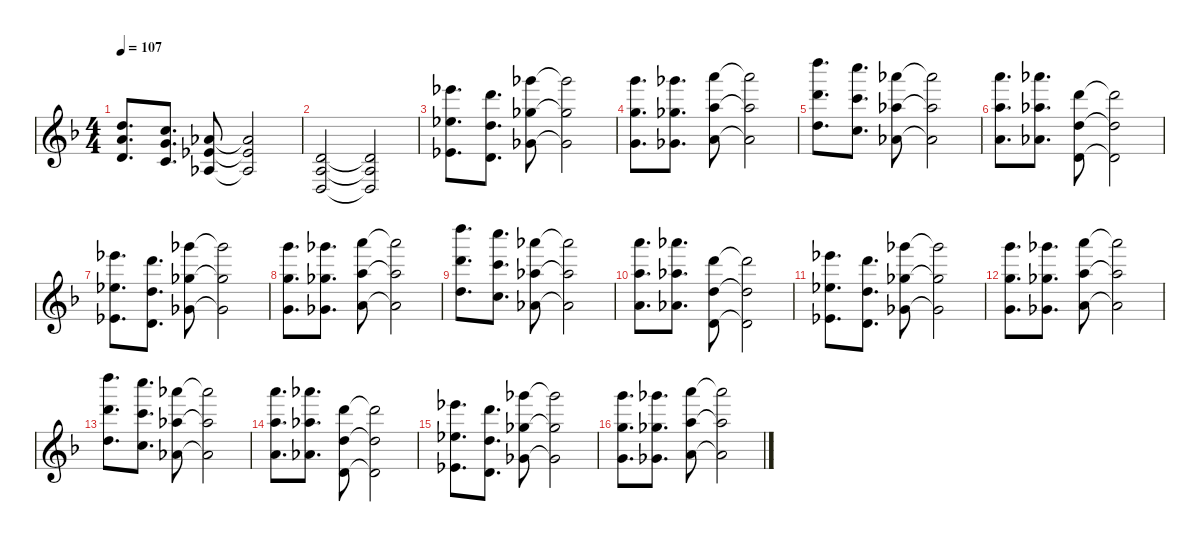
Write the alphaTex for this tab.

\hideDynamics
\bracketExtendMode nobrackets
\singleTrackTrackNamePolicy hidden
\multiTrackTrackNamePolicy hidden
\firstSystemTrackNameMode fullname
\firstSystemTrackNameOrientation horizontal
\otherSystemsTrackNameOrientation horizontal
\track ("Keyboards" "S-Gt") {defaultSystemsLayout 8 instrument stringensemble1}
\staff {score}
\tuning (E4 B3 G3 D3 A2 D2)
\displaytranspose 12
\ts (4 4)
\tempo 107
\clef g2
\ks dminor
(12.4{acc forcenatural} 12.5{acc forcenatural} 12.6{acc forcenatural}).8{d dy f beam Up} (10.4{acc forcenatural} 10.5{acc forcenatural} 10.6{acc forcenatural}).8{d beam Up} (6.4{acc b} 6.5{acc b} 6.6{acc b}).8{beam Up} (6.4{t acc b} 6.5{t acc b} 6.6{t acc b}).2{beam Up} |
(0.4{acc forcenatural} 0.5{acc forcenatural} 0.6{acc forcenatural}).2{beam Up} (0.4{t acc forcenatural} 0.5{t acc forcenatural} 0.6{t acc forcenatural}).2{beam Up} |
(11.1{acc b} 8.3{acc b} 6.5{acc b}).8{d dy mf beam Down} (10.1{acc forcenatural} 7.3{acc forcenatural} 5.5{acc forcenatural}).8{d beam Down} (14.1{acc b} 11.3{acc b} 9.5{acc b}).8{beam Down} (14.1{t acc b} 11.3{t acc b} 9.5{t acc b}).2{dy f beam Down} |
(15.1{acc forcenatural} 12.3{acc forcenatural} 10.5{acc forcenatural}).8{d dy mf beam Down} (14.1{acc b} 11.3{acc b} 9.5{acc b}).8{d beam Down} (17.1{acc forcenatural} 14.3{acc forcenatural} 12.5{acc forcenatural}).8{beam Down} (17.1{t acc forcenatural} 14.3{t acc forcenatural} 12.5{t acc forcenatural}).2{dy f beam Down} |
(22.1{acc forcenatural} 19.3{acc forcenatural} 17.5{acc forcenatural}).8{d dy mf beam Down} (20.1{acc forcenatural} 17.3{acc forcenatural} 15.5{acc forcenatural}).8{d beam Down} (16.1{acc b} 13.3{acc b} 11.5{acc b}).8{beam Down} (16.1{t acc b} 13.3{t acc b} 11.5{t acc b}).2{dy f beam Down} |
(17.1{acc forcenatural} 14.3{acc forcenatural} 12.5{acc forcenatural}).8{d dy mf beam Down} (16.1{acc b} 13.3{acc b} 11.5{acc b}).8{d beam Down} (10.1{acc forcenatural} 7.3{acc forcenatural} 5.5{acc forcenatural}).8{beam Down} (10.1{t acc forcenatural} 7.3{t acc forcenatural} 5.5{t acc forcenatural}).2{dy f beam Down} |
(11.1{acc b} 8.3{acc b} 6.5{acc b}).8{d dy mf beam Down} (10.1{acc forcenatural} 7.3{acc forcenatural} 5.5{acc forcenatural}).8{d beam Down} (14.1{acc b} 11.3{acc b} 9.5{acc b}).8{beam Down} (14.1{t acc b} 11.3{t acc b} 9.5{t acc b}).2{dy f beam Down} |
(15.1{acc forcenatural} 12.3{acc forcenatural} 10.5{acc forcenatural}).8{d dy mf beam Down} (14.1{acc b} 11.3{acc b} 9.5{acc b}).8{d beam Down} (17.1{acc forcenatural} 14.3{acc forcenatural} 12.5{acc forcenatural}).8{beam Down} (17.1{t acc forcenatural} 14.3{t acc forcenatural} 12.5{t acc forcenatural}).2{dy f beam Down} |
(22.1{acc forcenatural} 19.3{acc forcenatural} 17.5{acc forcenatural}).8{d dy mf beam Down} (20.1{acc forcenatural} 17.3{acc forcenatural} 15.5{acc forcenatural}).8{d beam Down} (16.1{acc b} 13.3{acc b} 11.5{acc b}).8{beam Down} (16.1{t acc b} 13.3{t acc b} 11.5{t acc b}).2{dy f beam Down} |
(17.1{acc forcenatural} 14.3{acc forcenatural} 12.5{acc forcenatural}).8{d dy mf beam Down} (16.1{acc b} 13.3{acc b} 11.5{acc b}).8{d beam Down} (10.1{acc forcenatural} 7.3{acc forcenatural} 5.5{acc forcenatural}).8{beam Down} (10.1{t acc forcenatural} 7.3{t acc forcenatural} 5.5{t acc forcenatural}).2{dy f beam Down} |
(11.1{acc b} 8.3{acc b} 6.5{acc b}).8{d dy mf beam Down} (10.1{acc forcenatural} 7.3{acc forcenatural} 5.5{acc forcenatural}).8{d beam Down} (14.1{acc b} 11.3{acc b} 9.5{acc b}).8{beam Down} (14.1{t acc b} 11.3{t acc b} 9.5{t acc b}).2{dy f beam Down} |
(15.1{acc forcenatural} 12.3{acc forcenatural} 10.5{acc forcenatural}).8{d dy mf beam Down} (14.1{acc b} 11.3{acc b} 9.5{acc b}).8{d beam Down} (17.1{acc forcenatural} 14.3{acc forcenatural} 12.5{acc forcenatural}).8{beam Down} (17.1{t acc forcenatural} 14.3{t acc forcenatural} 12.5{t acc forcenatural}).2{dy f beam Down} |
(22.1{acc forcenatural} 19.3{acc forcenatural} 17.5{acc forcenatural}).8{d dy mf beam Down} (20.1{acc forcenatural} 17.3{acc forcenatural} 15.5{acc forcenatural}).8{d beam Down} (16.1{acc b} 13.3{acc b} 11.5{acc b}).8{beam Down} (16.1{t acc b} 13.3{t acc b} 11.5{t acc b}).2{dy f beam Down} |
(17.1{acc forcenatural} 14.3{acc forcenatural} 12.5{acc forcenatural}).8{d dy mf beam Down} (16.1{acc b} 13.3{acc b} 11.5{acc b}).8{d beam Down} (10.1{acc forcenatural} 7.3{acc forcenatural} 5.5{acc forcenatural}).8{beam Down} (10.1{t acc forcenatural} 7.3{t acc forcenatural} 5.5{t acc forcenatural}).2{dy f beam Down} |
(11.1{acc b} 8.3{acc b} 6.5{acc b}).8{d dy mf beam Down} (10.1{acc forcenatural} 7.3{acc forcenatural} 5.5{acc forcenatural}).8{d beam Down} (14.1{acc b} 11.3{acc b} 9.5{acc b}).8{beam Down} (14.1{t acc b} 11.3{t acc b} 9.5{t acc b}).2{dy f beam Down} |
(15.1{acc forcenatural} 12.3{acc forcenatural} 10.5{acc forcenatural}).8{d dy mf beam Down} (14.1{acc b} 11.3{acc b} 9.5{acc b}).8{d beam Down} (17.1{acc forcenatural} 14.3{acc forcenatural} 12.5{acc forcenatural}).8{beam Down} (17.1{t acc forcenatural} 14.3{t acc forcenatural} 12.5{t acc forcenatural}).2{dy f beam Down}
